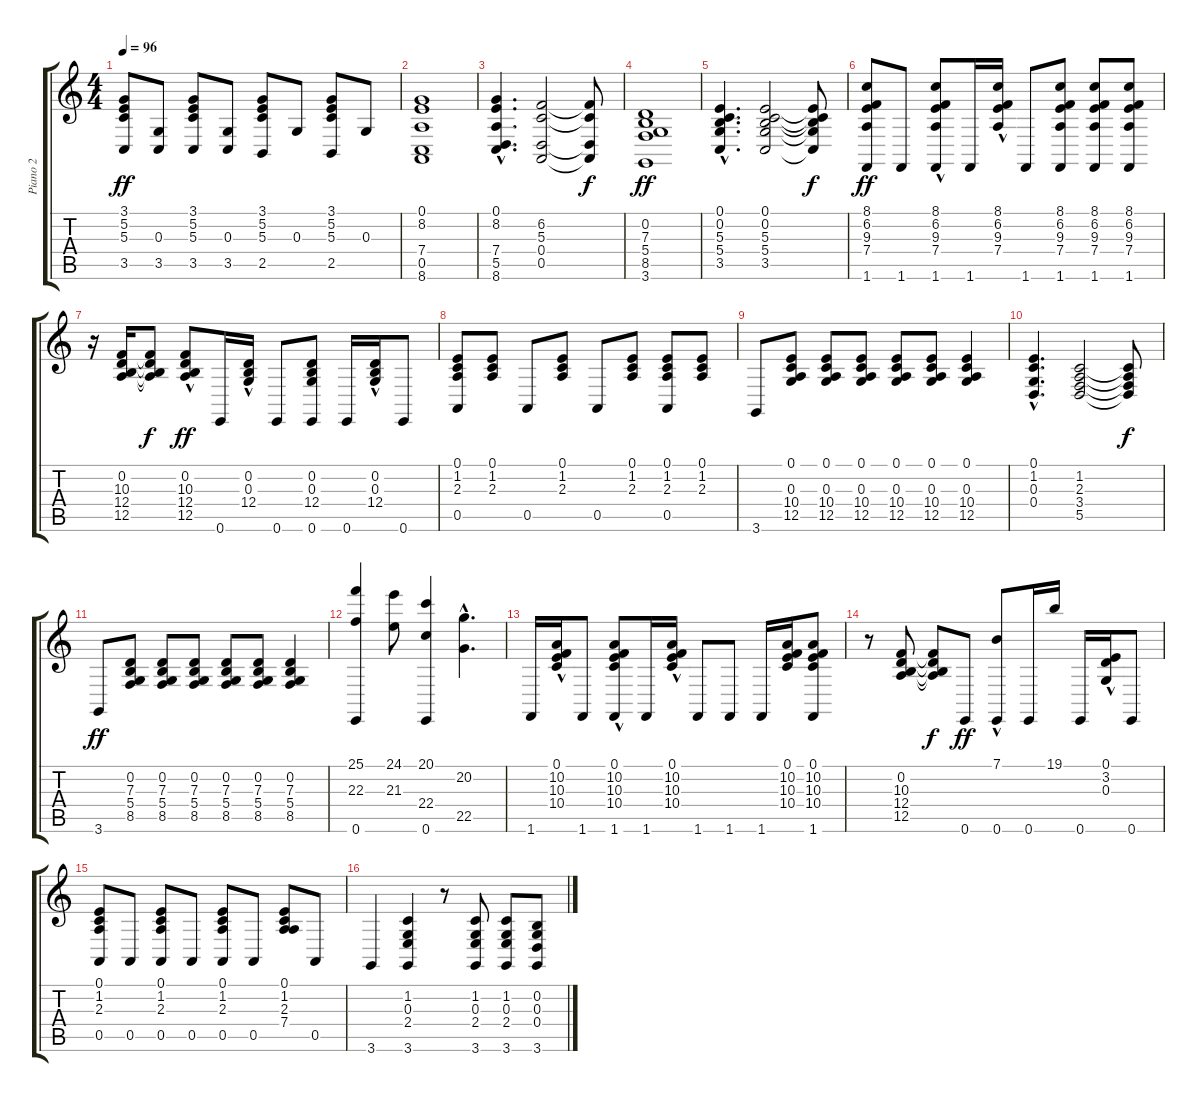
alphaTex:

\track ("Piano 2" "Piano 2") {instrument brightacousticpiano}
\staff {score tabs}
\tuning (E4 B3 G3 D3 A2 E2) {hide}
\ts (4 4)
\tempo 96
\clef g2
\ks c
(3.1 5.2 5.3 3.5).8{dy ff} (0.3 3.5).8 (3.1 5.2 5.3 3.5).8 (0.3 3.5).8 (3.1 5.2 5.3 2.5).8 0.3.8 (3.1 5.2 5.3 2.5).8 0.3.8 |
(0.1 8.2 7.4 0.5 8.6).1 |
(0.1{hac} 8.2{hac} 7.4{hac} 5.5{hac} 8.6{hac}).4{d} (6.2 5.3 0.4 0.5).2 (6.2{t} 5.3{t} 0.4{t} 0.5{t}).8{dy f} |
(0.2 7.3 5.4 8.5 3.6).1{dy ff} |
(0.1{hac} 0.2{hac} 5.3{hac} 5.4{hac} 3.5{hac}).4{d} (0.1 0.2 5.3 5.4 3.5).2 (0.1{t} 0.2{t} 5.3{t} 5.4{t} 3.5{t}).8{dy f} |
(8.1 6.2 9.3 7.4 1.6).8{dy ff} 1.6.8 (8.1{hac} 6.2{hac} 9.3{hac} 7.4{hac} 1.6).8 1.6.16 (8.1{hac} 6.2{hac} 9.3{hac} 7.4{hac}).16 1.6.8 (8.1 6.2 9.3 7.4 1.6).8 (8.1 6.2 9.3 7.4 1.6).8 (8.1 6.2 9.3 7.4 1.6).8 |
r.16 (0.2 10.3 12.4 12.5).16 (0.2{t} 10.3{t} 12.4{t} 12.5{t}).8{dy f} (0.2{hac} 10.3{hac} 12.4{hac} 12.5{hac}).8{dy ff} 0.6.16 (0.2{hac} 0.3{hac} 12.4{hac}).16 0.6.8 (0.2 0.3 12.4 0.6).8 0.6.16 (0.2{hac} 0.3{hac} 12.4{hac}).16 0.6.8 |
(0.1 1.2 2.3 0.5).8 (0.1 1.2 2.3).8 0.5.8 (0.1 1.2 2.3).8 0.5.8 (0.1 1.2 2.3).8 (0.1 1.2 2.3 0.5).8 (0.1 1.2 2.3).8 |
3.6.8 (0.1 0.3 10.4 12.5).8 (0.1 0.3 10.4 12.5).8 (0.1 0.3 10.4 12.5).8 (0.1 0.3 10.4 12.5).8 (0.1 0.3 10.4 12.5).8 (0.1 0.3 10.4 12.5).4 |
(0.1{hac} 1.2{hac} 0.3{hac} 0.4{hac}).4{d} (1.2 2.3 3.4 5.5).2 (1.2{t} 2.3{t} 3.4{t} 5.5{t}).8{dy f} |
3.6.8{dy ff} (0.2 7.3 5.4 8.5).8 (0.2 7.3 5.4 8.5).8 (0.2 7.3 5.4 8.5).8 (0.2 7.3 5.4 8.5).8 (0.2 7.3 5.4 8.5).8 (0.2 7.3 5.4 8.5).4 |
(25.1 22.3 0.6).4 (24.1 21.3).8 (20.1 22.4 0.6).4 (20.2{hac} 22.5{hac}).4{d} |
1.6.16 (0.1{hac} 10.2{hac} 10.3{hac} 10.4{hac}).16 1.6.8 (0.1{hac} 10.2{hac} 10.3{hac} 10.4{hac} 1.6).8 1.6.16 (0.1{hac} 10.2{hac} 10.3{hac} 10.4{hac}).16 1.6.8 1.6.8 1.6.16 (0.1 10.2 10.3 10.4).16 (0.1 10.2 10.3 10.4 1.6).8 |
r.8 (0.2 10.3 12.4 12.5).8 (0.2{t} 10.3{t} 12.4{t} 12.5{t}).8{dy f} 0.6.8{dy ff} (7.1{hac} 0.6).8 0.6.16 19.1.16 0.6.16 (0.1{hac} 3.2{hac} 0.3{hac}).16 0.6.8 |
(0.1 1.2 2.3 0.5).8 0.5.8 (0.1 1.2 2.3 0.5).8 0.5.8 (0.1 1.2 2.3 0.5).8 0.5.8 (0.1 1.2 2.3 7.4).8 0.5.8 |
3.6.4 (1.2 0.3 2.4 3.6).4 r.8 (1.2 0.3 2.4 3.6).8 (1.2 0.3 2.4 3.6).8 (0.2 0.3 0.4 3.6).8
